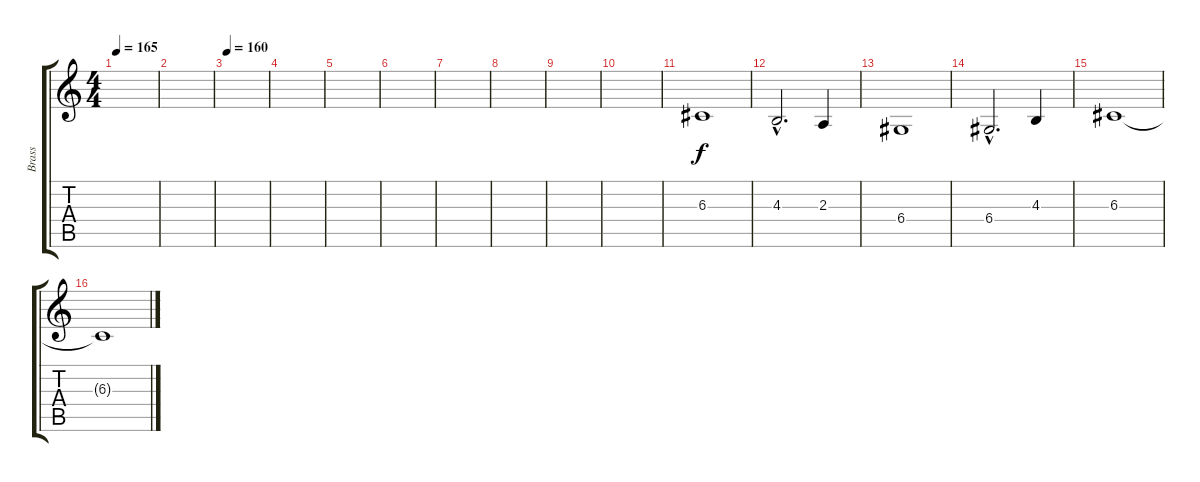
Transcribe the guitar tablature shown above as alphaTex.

\track ("Brass" "Brass") {instrument brasssection}
\staff {score tabs}
\tuning (E4 B3 G3 D3 A2 E2) {hide}
\ts (4 4)
\tempo 165
\clef g2
\ks c
|
|
\tempo 160
|
|
|
|
|
|
|
|
6.3.1 |
4.3{hac}.2{d} 2.3.4 |
6.4.1 |
6.4{hac}.2{d} 4.3.4 |
6.3.1 |
6.3{t}.1
